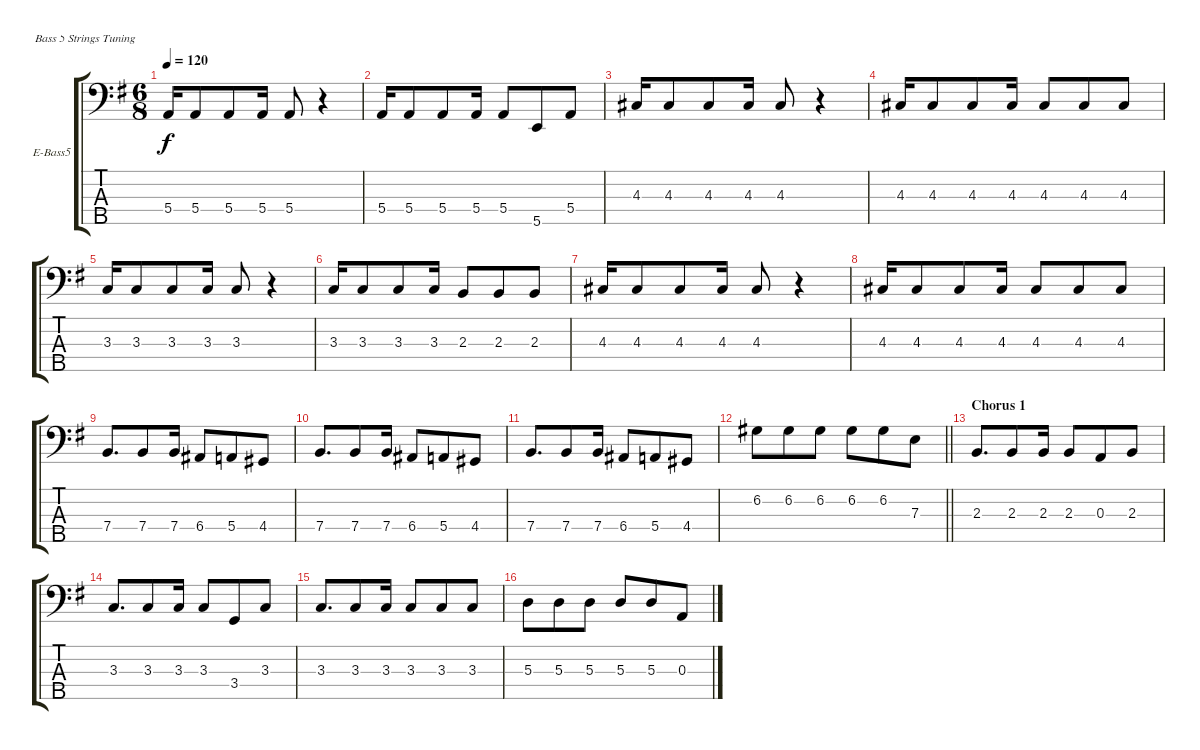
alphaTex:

\bracketExtendMode groupsimilarinstruments
\firstSystemTrackNameOrientation horizontal
\otherSystemsTrackNameOrientation horizontal
\track ("baz (Andrey Stefnuk)" "E-Bass5") {instrument electricbassfinger}
\staff {score tabs}
\tuning (G2 D2 A1 E1 B0)
\ts (6 8)
\tempo 120
\clef f4
\ks eminor
5.4.16{dy f} 5.4.8 5.4.8 5.4.16 5.4.8 r.4 |
5.4.16 5.4.8 5.4.8 5.4.16 5.4.8 5.5.8 5.4.8 |
4.3.16 4.3.8 4.3.8 4.3.16 4.3.8 r.4 |
4.3.16 4.3.8 4.3.8 4.3.16 4.3.8 4.3.8 4.3.8 |
3.3.16 3.3.8 3.3.8 3.3.16 3.3.8 r.4 |
3.3.16 3.3.8 3.3.8 3.3.16 2.3.8 2.3.8 2.3.8 |
4.3.16 4.3.8 4.3.8 4.3.16 4.3.8 r.4 |
4.3.16 4.3.8 4.3.8 4.3.16 4.3.8 4.3.8 4.3.8 |
7.4.8{d} 7.4.8 7.4.16 6.4.8 5.4.8 4.4.8 |
7.4.8{d} 7.4.8 7.4.16 6.4.8 5.4.8 4.4.8 |
7.4.8{d} 7.4.8 7.4.16 6.4.8 5.4.8 4.4.8 |
\barLineRight lightlight
6.2.8 6.2.8 6.2.8 6.2.8 6.2.8 7.3.8 |
\section ("" "Chorus 1")
2.3.8{d} 2.3.8 2.3.16 2.3.8 0.3.8 2.3.8 |
3.3.8{d} 3.3.8 3.3.16 3.3.8 3.4.8 3.3.8 |
3.3.8{d} 3.3.8 3.3.16 3.3.8 3.3.8 3.3.8 |
5.3.8 5.3.8 5.3.8 5.3.8 5.3.8 0.3.8
